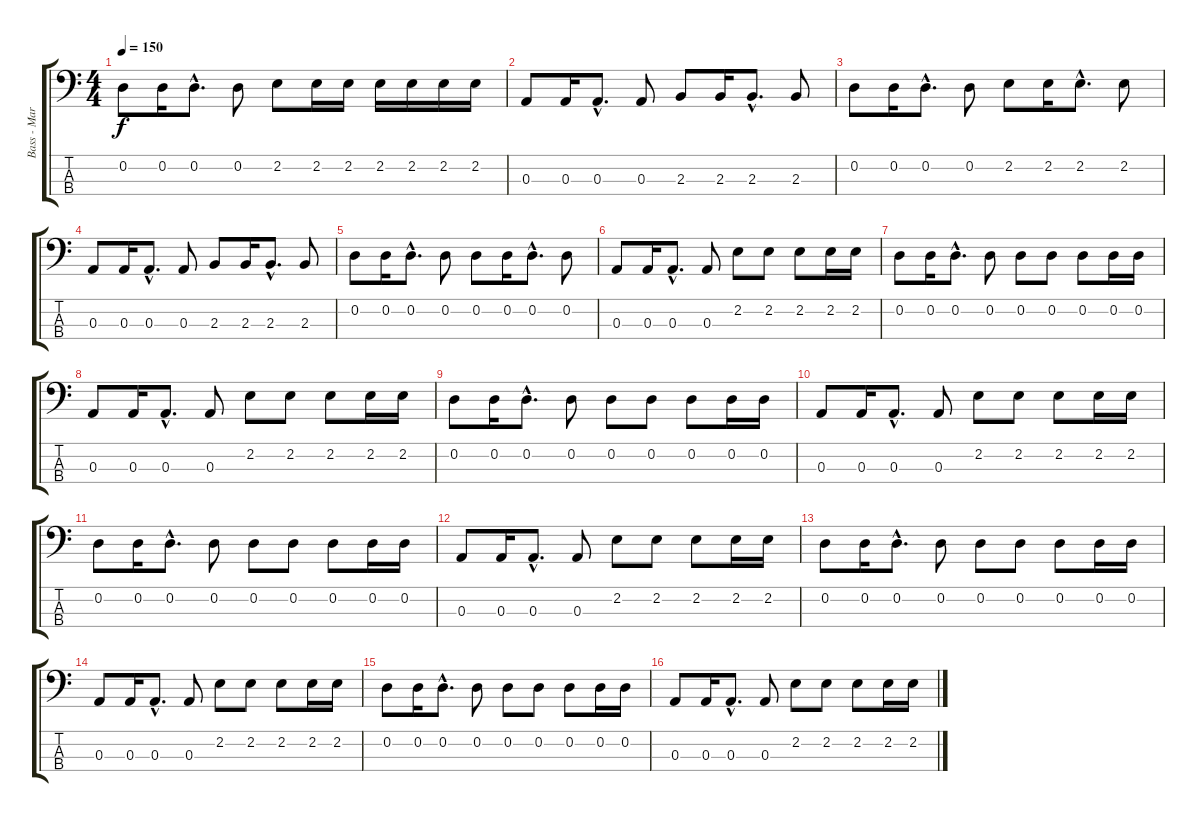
\track ("Bass - Mark Alan Hoppus" "Bass - Mar") {instrument electricbassfinger}
\staff {score tabs}
\tuning (G2 D2 A1 E1) {hide}
\ts (4 4)
\tempo 150
\clef f4
\ks c
0.2.8{dy f} 0.2.16 0.2{hac}.8{d} 0.2.8 2.2.8 2.2.16 2.2.16 2.2.16 2.2.16 2.2.16 2.2.16 |
0.3.8 0.3.16 0.3{hac}.8{d} 0.3.8 2.3.8 2.3.16 2.3{hac}.8{d} 2.3.8 |
0.2.8 0.2.16 0.2{hac}.8{d} 0.2.8 2.2.8 2.2.16 2.2{hac}.8{d} 2.2.8 |
0.3.8 0.3.16 0.3{hac}.8{d} 0.3.8 2.3.8 2.3.16 2.3{hac}.8{d} 2.3.8 |
0.2.8 0.2.16 0.2{hac}.8{d} 0.2.8 0.2.8 0.2.16 0.2{hac}.8{d} 0.2.8 |
0.3.8 0.3.16 0.3{hac}.8{d} 0.3.8 2.2.8 2.2.8 2.2.8 2.2.16 2.2.16 |
0.2.8 0.2.16 0.2{hac}.8{d} 0.2.8 0.2.8 0.2.8 0.2.8 0.2.16 0.2.16 |
0.3.8 0.3.16 0.3{hac}.8{d} 0.3.8 2.2.8 2.2.8 2.2.8 2.2.16 2.2.16 |
0.2.8 0.2.16 0.2{hac}.8{d} 0.2.8 0.2.8 0.2.8 0.2.8 0.2.16 0.2.16 |
0.3.8 0.3.16 0.3{hac}.8{d} 0.3.8 2.2.8 2.2.8 2.2.8 2.2.16 2.2.16 |
0.2.8 0.2.16 0.2{hac}.8{d} 0.2.8 0.2.8 0.2.8 0.2.8 0.2.16 0.2.16 |
0.3.8 0.3.16 0.3{hac}.8{d} 0.3.8 2.2.8 2.2.8 2.2.8 2.2.16 2.2.16 |
0.2.8 0.2.16 0.2{hac}.8{d} 0.2.8 0.2.8 0.2.8 0.2.8 0.2.16 0.2.16 |
0.3.8 0.3.16 0.3{hac}.8{d} 0.3.8 2.2.8 2.2.8 2.2.8 2.2.16 2.2.16 |
0.2.8 0.2.16 0.2{hac}.8{d} 0.2.8 0.2.8 0.2.8 0.2.8 0.2.16 0.2.16 |
0.3.8 0.3.16 0.3{hac}.8{d} 0.3.8 2.2.8 2.2.8 2.2.8 2.2.16 2.2.16
